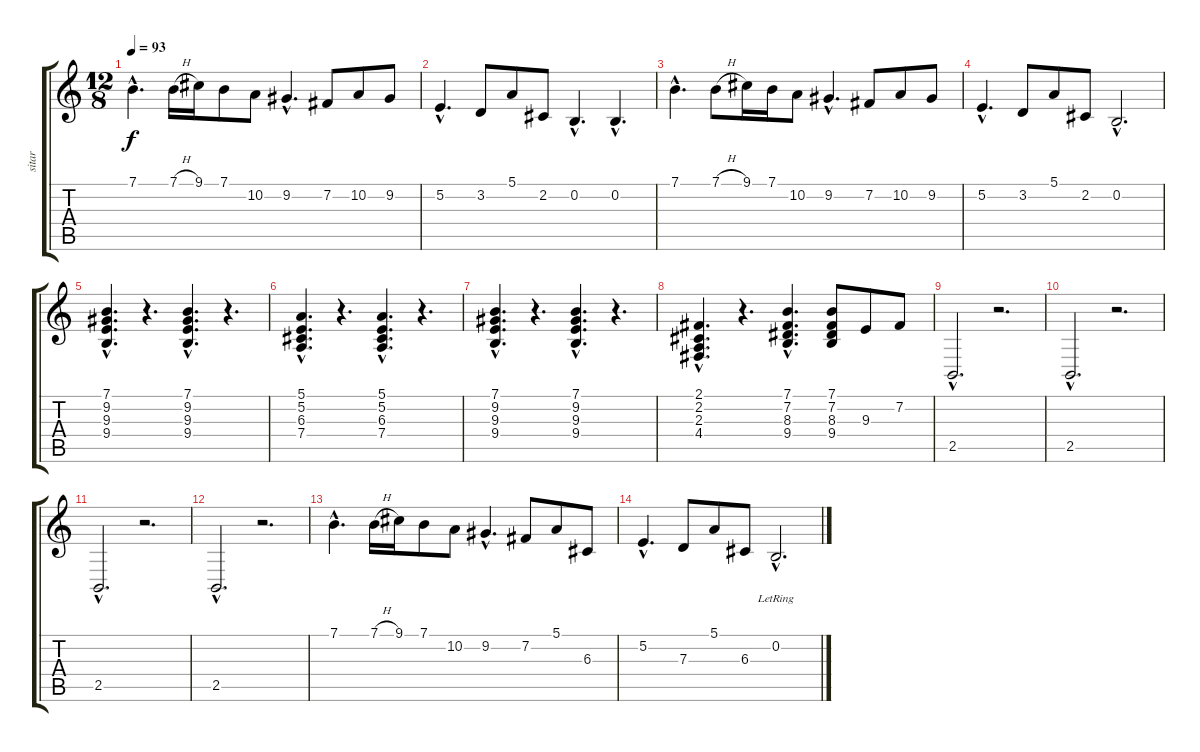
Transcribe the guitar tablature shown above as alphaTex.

\track ("sitar" "sitar") {instrument sitar}
\staff {score tabs}
\tuning (E4 B3 G3 D3 A2 E2) {hide}
\ts (12 8)
\tempo 93
\clef g2
\ks c
7.1{hac}.4{d dy f} 7.1{h}.16 9.1.16 7.1.8 10.2.8 9.2{hac}.4{d} 7.2.8 10.2.8 9.2.8 |
5.2{hac}.4{d} 3.2.8 5.1.8 2.2.8 0.2{hac}.4{d} 0.2{hac}.4{d} |
7.1{hac}.4{d} 7.1{h}.8 9.1.16 7.1.16 10.2.8 9.2{hac}.4{d} 7.2.8 10.2.8 9.2.8 |
5.2{hac}.4{d} 3.2.8 5.1.8 2.2.8 0.2{hac}.2{d} |
(7.1{hac} 9.2{hac} 9.3{hac} 9.4{hac}).4{d} r.4{d} (7.1{hac} 9.2{hac} 9.3{hac} 9.4{hac}).4{d} r.4{d} |
(5.1{hac} 5.2{hac} 6.3{hac} 7.4{hac}).4{d} r.4{d} (5.1{hac} 5.2{hac} 6.3{hac} 7.4{hac}).4{d} r.4{d} |
(7.1{hac} 9.2{hac} 9.3{hac} 9.4{hac}).4{d} r.4{d} (7.1{hac} 9.2{hac} 9.3{hac} 9.4{hac}).4{d} r.4{d} |
(2.1{hac} 2.2{hac} 2.3{hac} 4.4{hac}).4{d} r.4{d} (7.1{hac} 7.2{hac} 8.3{hac} 9.4{hac}).4{d} (7.1 7.2 8.3 9.4).8 9.3.8 7.2.8 |
2.5{hac}.2{d} r.2{d} |
2.5{hac}.2{d} r.2{d} |
2.5{hac}.2{d} r.2{d} |
2.5{hac}.2{d} r.2{d} |
7.1{hac}.4{d} 7.1{h}.16 9.1.16 7.1.8 10.2.8 9.2{hac}.4{d} 7.2.8 5.1.8 6.3.8 |
5.2{hac}.4{d} 7.3.8 5.1.8 6.3.8 0.2{hac lr}.2{d}
